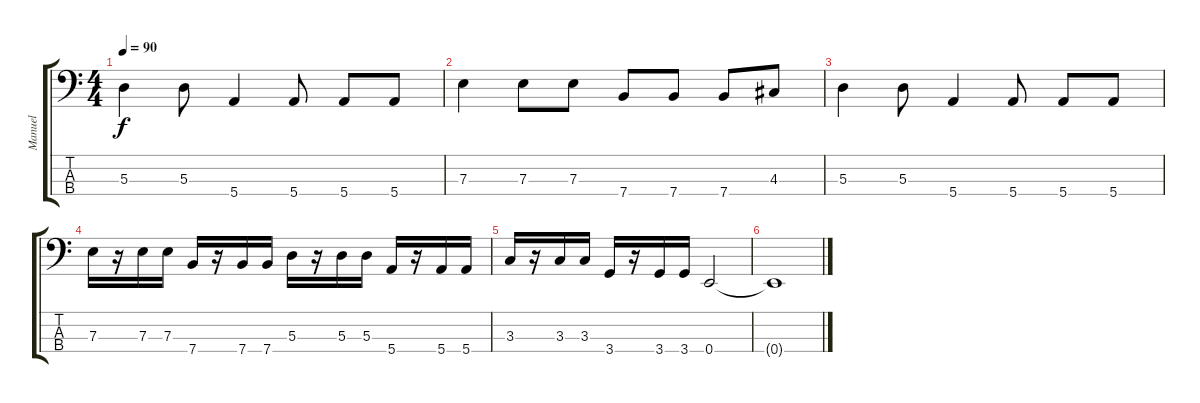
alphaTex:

\track ("Manuel" "Manuel") {instrument electricbasspick}
\staff {score tabs}
\tuning (G2 D2 A1 E1) {hide}
\ts (4 4)
\tempo 90
\clef f4
\ks c
5.3.4{dy f} 5.3.8 5.4.4 5.4.8 5.4.8 5.4.8 |
7.3.4 7.3.8 7.3.8 7.4.8 7.4.8 7.4.8 4.3.8 |
5.3.4 5.3.8 5.4.4 5.4.8 5.4.8 5.4.8 |
7.3.16 r.16 7.3.16 7.3.16 7.4.16 r.16 7.4.16 7.4.16 5.3.16 r.16 5.3.16 5.3.16 5.4.16 r.16 5.4.16 5.4.16 |
3.3.16 r.16 3.3.16 3.3.16 3.4.16 r.16 3.4.16 3.4.16 0.4.2 |
0.4{t}.1
